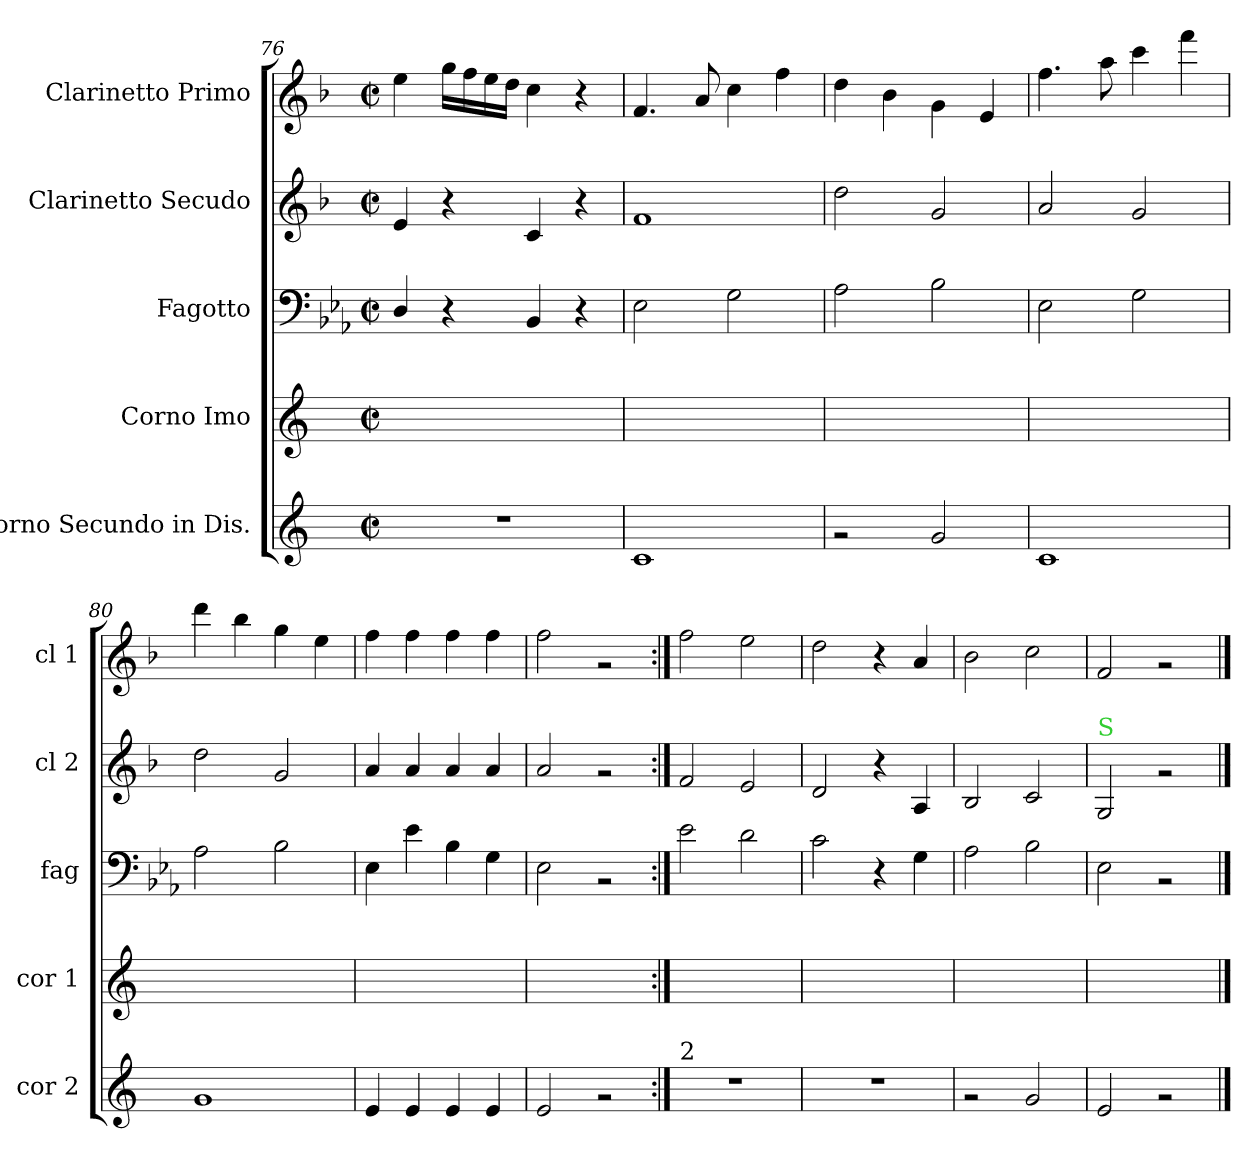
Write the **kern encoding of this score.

**kern	**kern	**kern	**kern	**kern
*part5	*part4	*part3	*part2	*part1
*staff5	*staff4	*staff3	*staff2	*staff1
*I"Corno Secundo in Dis.	*I"Corno Imo	*I"Fagotto	*I"Clarinetto Secudo	*I"Clarinetto Primo
*I'cor 2	*I'cor 1	*I'fag	*I'cl 2	*I'cl 1
*clefG2	*clefG2	*clefF4	*clefG2	*clefG2
*ITrd5c9	*ITrd5c9	*	*ITrd1c2	*ITrd1c2
*k[b-e-a-]	*k[b-e-a-]	*k[b-e-a-]	*k[b-e-a-]	*k[b-e-a-]
*M2/2	*M2/2	*M2/2	*M2/2	*M2/2
*met(c|)	*met(c|)	*met(c|)	*met(c|)	*met(c|)
=76	=76	=76	=76	=76
1r	1ryy	4D/	4d/	4dd\
.	.	4r	4r	16ff\LL
.	.	.	.	16ee-\
.	.	.	.	16dd\
.	.	.	.	16cc\JJ
.	.	4BB-/	4B-/	4b-\
.	.	4r	4r	4r
=77	=77	=77	=77	=77
1E-	1ryy	2E-\	1e-	4.e-/
.	.	.	.	8g/
.	.	2G\	.	4b-\
.	.	.	.	4ee-\
=78	=78	=78	=78	=78
2rg	1ryy	2A-\	2cc\	4cc\
.	.	.	.	4a-\
2B-/	.	2B-\	2f/	4f\
.	.	.	.	4d/
=79	=79	=79	=79	=79
1E-	1ryy	2E-\	2g/	4.ee-\
.	.	.	.	8gg\
.	.	2G\	2f/	4bb-\
.	.	.	.	4eee-\
=80	=80	=80	=80	=80
1B-	1ryy	2A-\	2cc\	4ccc\
.	.	.	.	4aa-\
.	.	2B-\	2f/	4ff\
.	.	.	.	4dd\
=81	=81	=81	=81	=81
4G/	1ryy	4E-\	4g/	4ee-\
4G/	.	4e-\	4g/	4ee-\
4G/	.	4B-\	4g/	4ee-\
4G/	.	4G\	4g/	4ee-\
=82	=82	=82	=82	=82
2G/	1ryy	2E-\	2g/	2ee-\
2rg	.	2rBB	2rg	2rg
=83:|!	=83:|!	=83:|!	=83:|!	=83:|!
!LO:TX:a:t=2	!	!	!	!
1r	1ryy	2e-\	2e-/	2ee-\
.	.	2d\	2d/	2dd\
=84	=84	=84	=84	=84
1r	1ryy	2c\	2c/	2cc\
.	.	4r	4r	4r
.	.	4G\	4G/	4g/
=85	=85	=85	=85	=85
2rg	1ryy	2A-\	2A-/	2a-\
2B-/	.	2B-\	2B-/	2b-\
=86	=86	=86	=86	=86
!	!	!	!LO:TX:a:color=limegreen:t=S	!
2G/	1ryy	2E-\	2F/	2e-/
2rg	.	2rBB	2rg	2rg
==	==	==	==	==
*-	*-	*-	*-	*-
